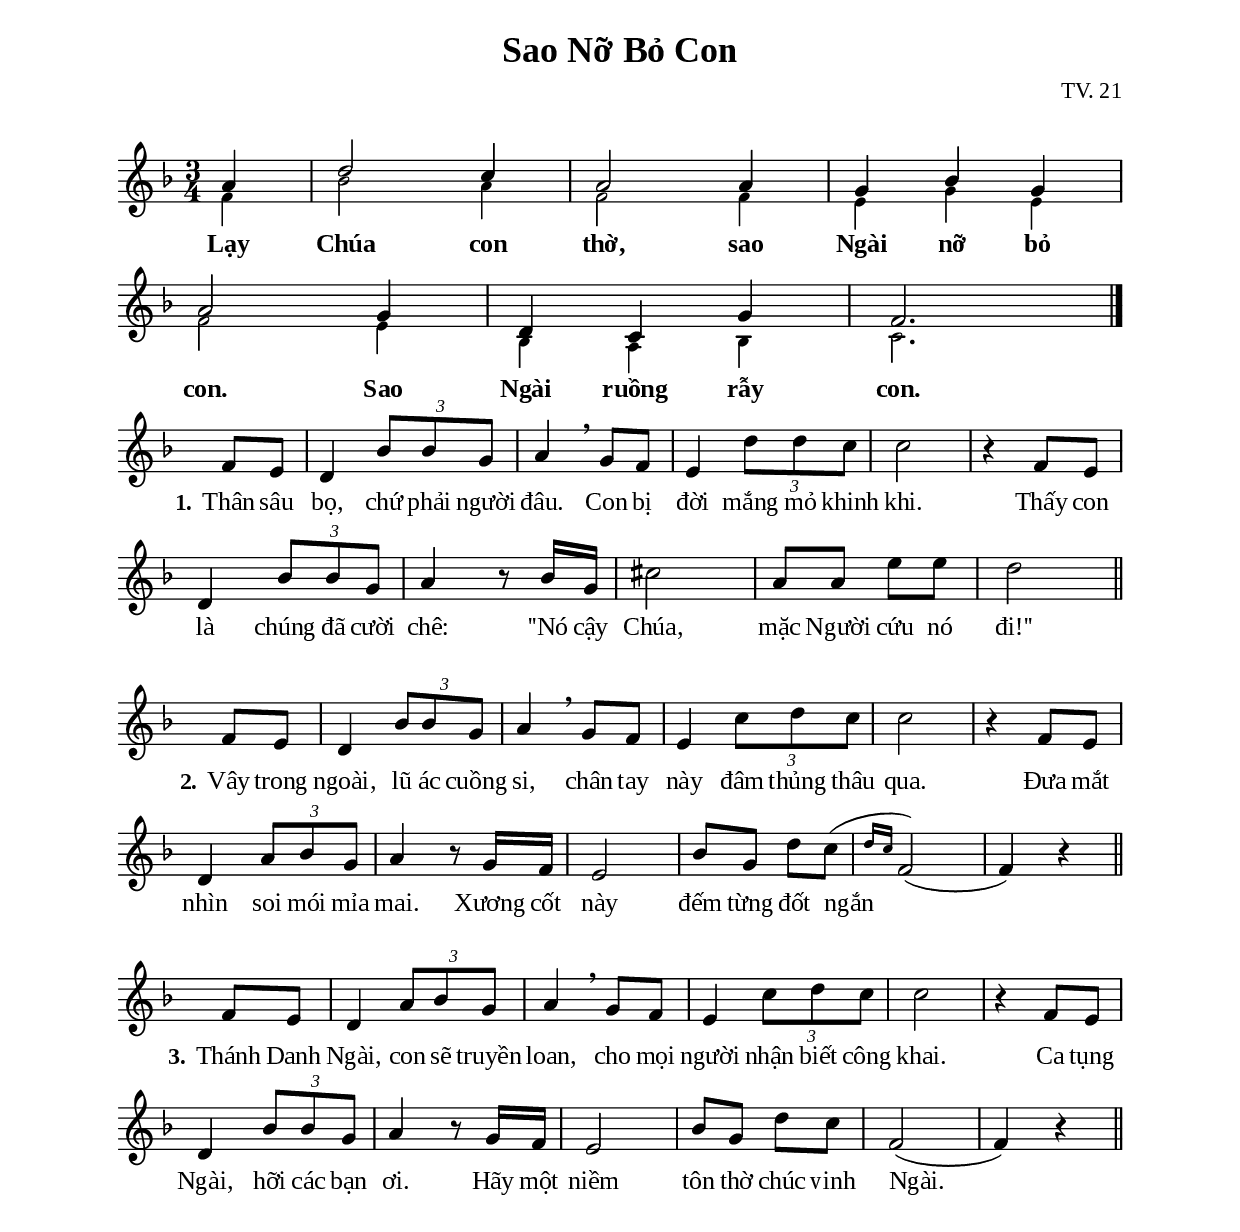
% Cài đặt chung
\version "2.20.0"
\include "english.ly"

\header {
  title = "Sao Nỡ Bỏ Con"
  composer = "TV. 21"
  arranger = " "
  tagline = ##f
}

global = {
  \key f \major
  \time 3/4
}

\paper {
  #(set-paper-size "a4")
  top-margin = 20\mm
  bottom-margin = 15\mm
  left-margin = 20\mm
  right-margin = 20\mm
  indent = #0
  #(define fonts
	 (make-pango-font-tree "Liberation Serif"
	 		       "Liberation Serif"
			       "Liberation Serif"
			       (/ 20 20)))
}

% Nhạc điệp khúc
nhacDiepKhucSop= \relative c'' {
  \override Lyrics.LyricSpace.minimum-distance = #4.0
  \override Score.BarNumber.break-visibility = ##(#f #f #f)
  \partial 4 a4 |
  d2 c4 |
  a2 a4 |
  g bf g |
  a2 g4 |
  d c g' |
  f2. \bar "|."
}

nhacDiepKhucBass= \relative c' {
  \override Lyrics.LyricSpace.minimum-distance = #4.0
  \override Score.BarNumber.break-visibility = ##(#f #f #f)
  \override NoteHead.font-size = #-2
  \partial 4 f4 |
  bf2 a4 |
  f2 f4 |
  e g e |
  f2 e4 |
  bf a bf |
  c2.
}

% Nhạc phiên khúc
nhacPhienKhucMot = \relative c' {
  \override Score.BarNumber.break-visibility = ##(#f #f #f)
  \partial 4 f8 e |
  d4 \tuplet 3/2 { bf'8 bf g } |
  a4 \breathe g8 f |
  e4 \tuplet 3/2 { d'8 d c } |
  c2 |
  r4 f,8 e |
  d4 \tuplet 3/2 { bf'8 bf g } |
  a4 r8 bf16 g |
  cs2 |
  a8 a e' e |
  d2 \bar "||"
}

nhacPhienKhucHai = \relative c' {
  \override Score.BarNumber.break-visibility = ##(#f #f #f)
  \partial 4 f8 e |
  d4 \tuplet 3/2 { bf'8 bf g } |
  a4 \breathe g8 f |
  e4 \tuplet 3/2 { c'8 d c } |
  c2 |
  r4 f,8 e |
  d4 \tuplet 3/2 { a'8 bf g } |
  a4 r8 g16 f |
  e2 |
  bf'8 g d' c (\grace {d16 c}) |
  f,2 ( |
  f4) r \bar "||"
}

nhacPhienKhucBa = \relative c' {
  \override Score.BarNumber.break-visibility = ##(#f #f #f)
  \partial 4 f8 e |
  d4 \tuplet 3/2 { a'8 bf g } |
  a4 \breathe g8 f |
  e4 \tuplet 3/2 { c'8 d c } |
  c2 |
  r4 f,8 e |
  d4 \tuplet 3/2 { bf'8 bf g } |
  a4 r8 g16 f |
  e2 |
  bf'8 g d' c |
  f,2 ( |
  f4) r \bar "||"
}

% Lời điệp khúc
loiDiepKhuc = \lyricmode {
  \override Lyrics.LyricText.font-series = #'bold
  Lạy Chúa con thờ, sao Ngài nỡ bỏ con.
  Sao Ngài ruồng rẫy con.
}

% Lời phiên khúc
loiPhienKhucMot = \lyricmode {
  \set stanza = #"1."
  Thân sâu bọ, chứ phải người đâu.
  Con bị đời mắng mỏ khinh khi.
  Thấy con là chúng đã cười chê:
  ''Nó cậy Chúa, mặc Người cứu nó đi!''
}

loiPhienKhucHai = \lyricmode {
  \set stanza = #"2."
  Vây trong ngoài, lũ ác cuồng si,
  chân tay này đâm thủng thâu qua.
  Đưa mắt nhìn soi mói mỉa mai.
  Xương cốt này đếm từng đốt ngắn dài.
}

loiPhienKhucBa = \lyricmode {
  \set stanza = #"3."
  Thánh Danh Ngài, con sẽ truyền loan,
  cho mọi người nhận biết công khai.
  Ca tụng Ngài, hỡi các bạn ơi.
  Hãy một niềm tôn thờ chúc vinh Ngài.
}


% Dàn trang
\score {
  \new ChoirStaff <<
    \new Staff = chorus \with {
        \consists "Merge_rests_engraver"
      }
      <<
      \new Voice = "sopranos" {
        \voiceOne \global \stemUp \nhacDiepKhucSop
      }
      \new Voice = "basses" {
        \voiceTwo \global \stemDown \nhacDiepKhucBass
      }
    >>
    \new Lyrics = basses
    \context Lyrics = basses \lyricsto sopranos \loiDiepKhuc
  >>
}

\score {
  \new ChoirStaff <<
    \new Staff = verses <<
      \override Staff.TimeSignature.transparent = ##t
      \new Voice = "verse" {
        \key f \major \time 2/4 \stemNeutral \nhacPhienKhucMot
      }
    >>
    \new Lyrics \lyricsto verse \loiPhienKhucMot
  >>
}

\score {
  \new ChoirStaff <<
    \new Staff = verses <<
      \override Staff.TimeSignature.transparent = ##t
      \new Voice = "verse" {
        \key f \major \time 2/4 \stemNeutral \nhacPhienKhucHai
      }
    >>
    \new Lyrics \lyricsto verse \loiPhienKhucHai
  >>
}

\score {
  \new ChoirStaff <<
    \new Staff = verses <<
      \override Staff.TimeSignature.transparent = ##t
      \new Voice = "verse" {
        \key f \major \time 2/4 \stemNeutral \nhacPhienKhucBa
      }
    >>
    \new Lyrics \lyricsto verse \loiPhienKhucBa
  >>
}
